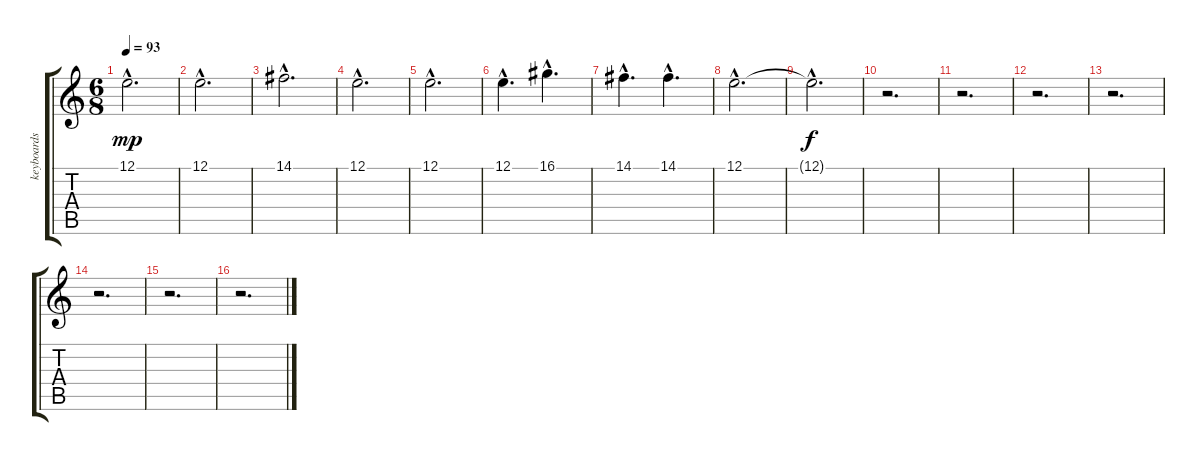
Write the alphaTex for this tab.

\track ("keyboards" "keyboards") {instrument stringensemble1}
\staff {score tabs}
\tuning (E4 B3 G3 D3 A2 E2) {hide}
\ts (6 8)
\tempo 93
\clef g2
\ks c
12.1{hac}.2{d dy mp} |
12.1{hac}.2{d} |
14.1{hac}.2{d} |
12.1{hac}.2{d} |
12.1{hac}.2{d} |
12.1{hac}.4{d} 16.1{hac}.4{d} |
14.1{hac}.4{d} 14.1{hac}.4{d} |
12.1{hac}.2{d} |
12.1{hac t}.2{d dy f} |
r.2{d} |
r.2{d} |
r.2{d} |
r.2{d} |
r.2{d} |
r.2{d} |
r.2{d}
